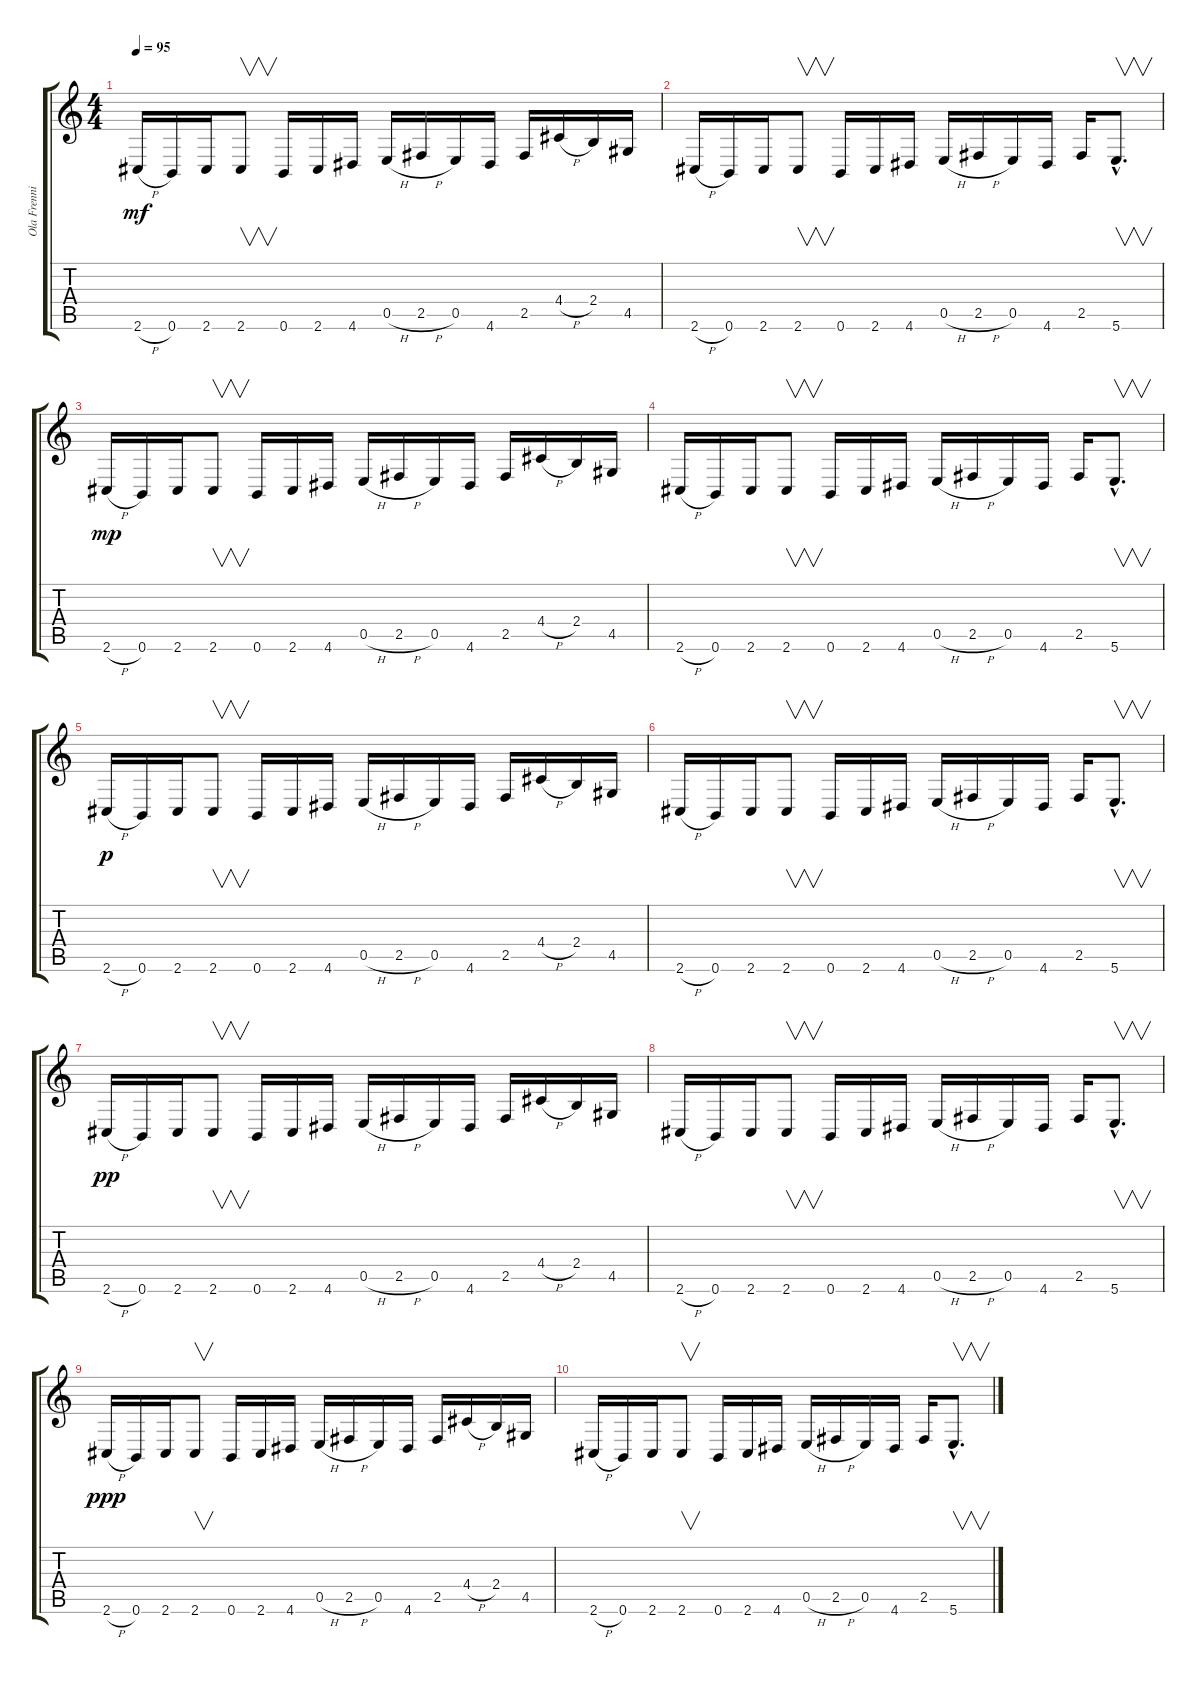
\track ("Ola Frenning" "Ola Frenni") {instrument distortionguitar}
\staff {score tabs}
\tuning (B3 Gb3 D3 A2 E2 B1) {hide}
\ts (4 4)
\tempo 95
\clef g2
\ks c
2.6{h}.16{dy mf} 0.6.16 2.6.16 2.6.8{v} 0.6.16 2.6.16 4.6.16 0.5{h}.16 2.5{h}.16 0.5.16 4.6.16 2.5.16 4.4{h}.16 2.4.16 4.5.16 |
2.6{h}.16 0.6.16 2.6.16 2.6.8{v} 0.6.16 2.6.16 4.6.16 0.5{h}.16 2.5{h}.16 0.5.16 4.6.16 2.5.16 5.6{hac}.8{v d} |
2.6{h}.16{dy mp} 0.6.16 2.6.16 2.6.8{v} 0.6.16 2.6.16 4.6.16 0.5{h}.16 2.5{h}.16 0.5.16 4.6.16 2.5.16 4.4{h}.16 2.4.16 4.5.16 |
2.6{h}.16 0.6.16 2.6.16 2.6.8{v} 0.6.16 2.6.16 4.6.16 0.5{h}.16 2.5{h}.16 0.5.16 4.6.16 2.5.16 5.6{hac}.8{v d} |
2.6{h}.16{dy p} 0.6.16 2.6.16 2.6.8{v} 0.6.16 2.6.16 4.6.16 0.5{h}.16 2.5{h}.16 0.5.16 4.6.16 2.5.16 4.4{h}.16 2.4.16 4.5.16 |
2.6{h}.16 0.6.16 2.6.16 2.6.8{v} 0.6.16 2.6.16 4.6.16 0.5{h}.16 2.5{h}.16 0.5.16 4.6.16 2.5.16 5.6{hac}.8{v d} |
2.6{h}.16{dy pp} 0.6.16 2.6.16 2.6.8{v} 0.6.16 2.6.16 4.6.16 0.5{h}.16 2.5{h}.16 0.5.16 4.6.16 2.5.16 4.4{h}.16 2.4.16 4.5.16 |
2.6{h}.16 0.6.16 2.6.16 2.6.8{v} 0.6.16 2.6.16 4.6.16 0.5{h}.16 2.5{h}.16 0.5.16 4.6.16 2.5.16 5.6{hac}.8{v d} |
2.6{h}.16{dy ppp} 0.6.16 2.6.16 2.6.8{v} 0.6.16 2.6.16 4.6.16 0.5{h}.16 2.5{h}.16 0.5.16 4.6.16 2.5.16 4.4{h}.16 2.4.16 4.5.16 |
2.6{h}.16 0.6.16 2.6.16 2.6.8{v} 0.6.16 2.6.16 4.6.16 0.5{h}.16 2.5{h}.16 0.5.16 4.6.16 2.5.16 5.6{hac}.8{v d}
